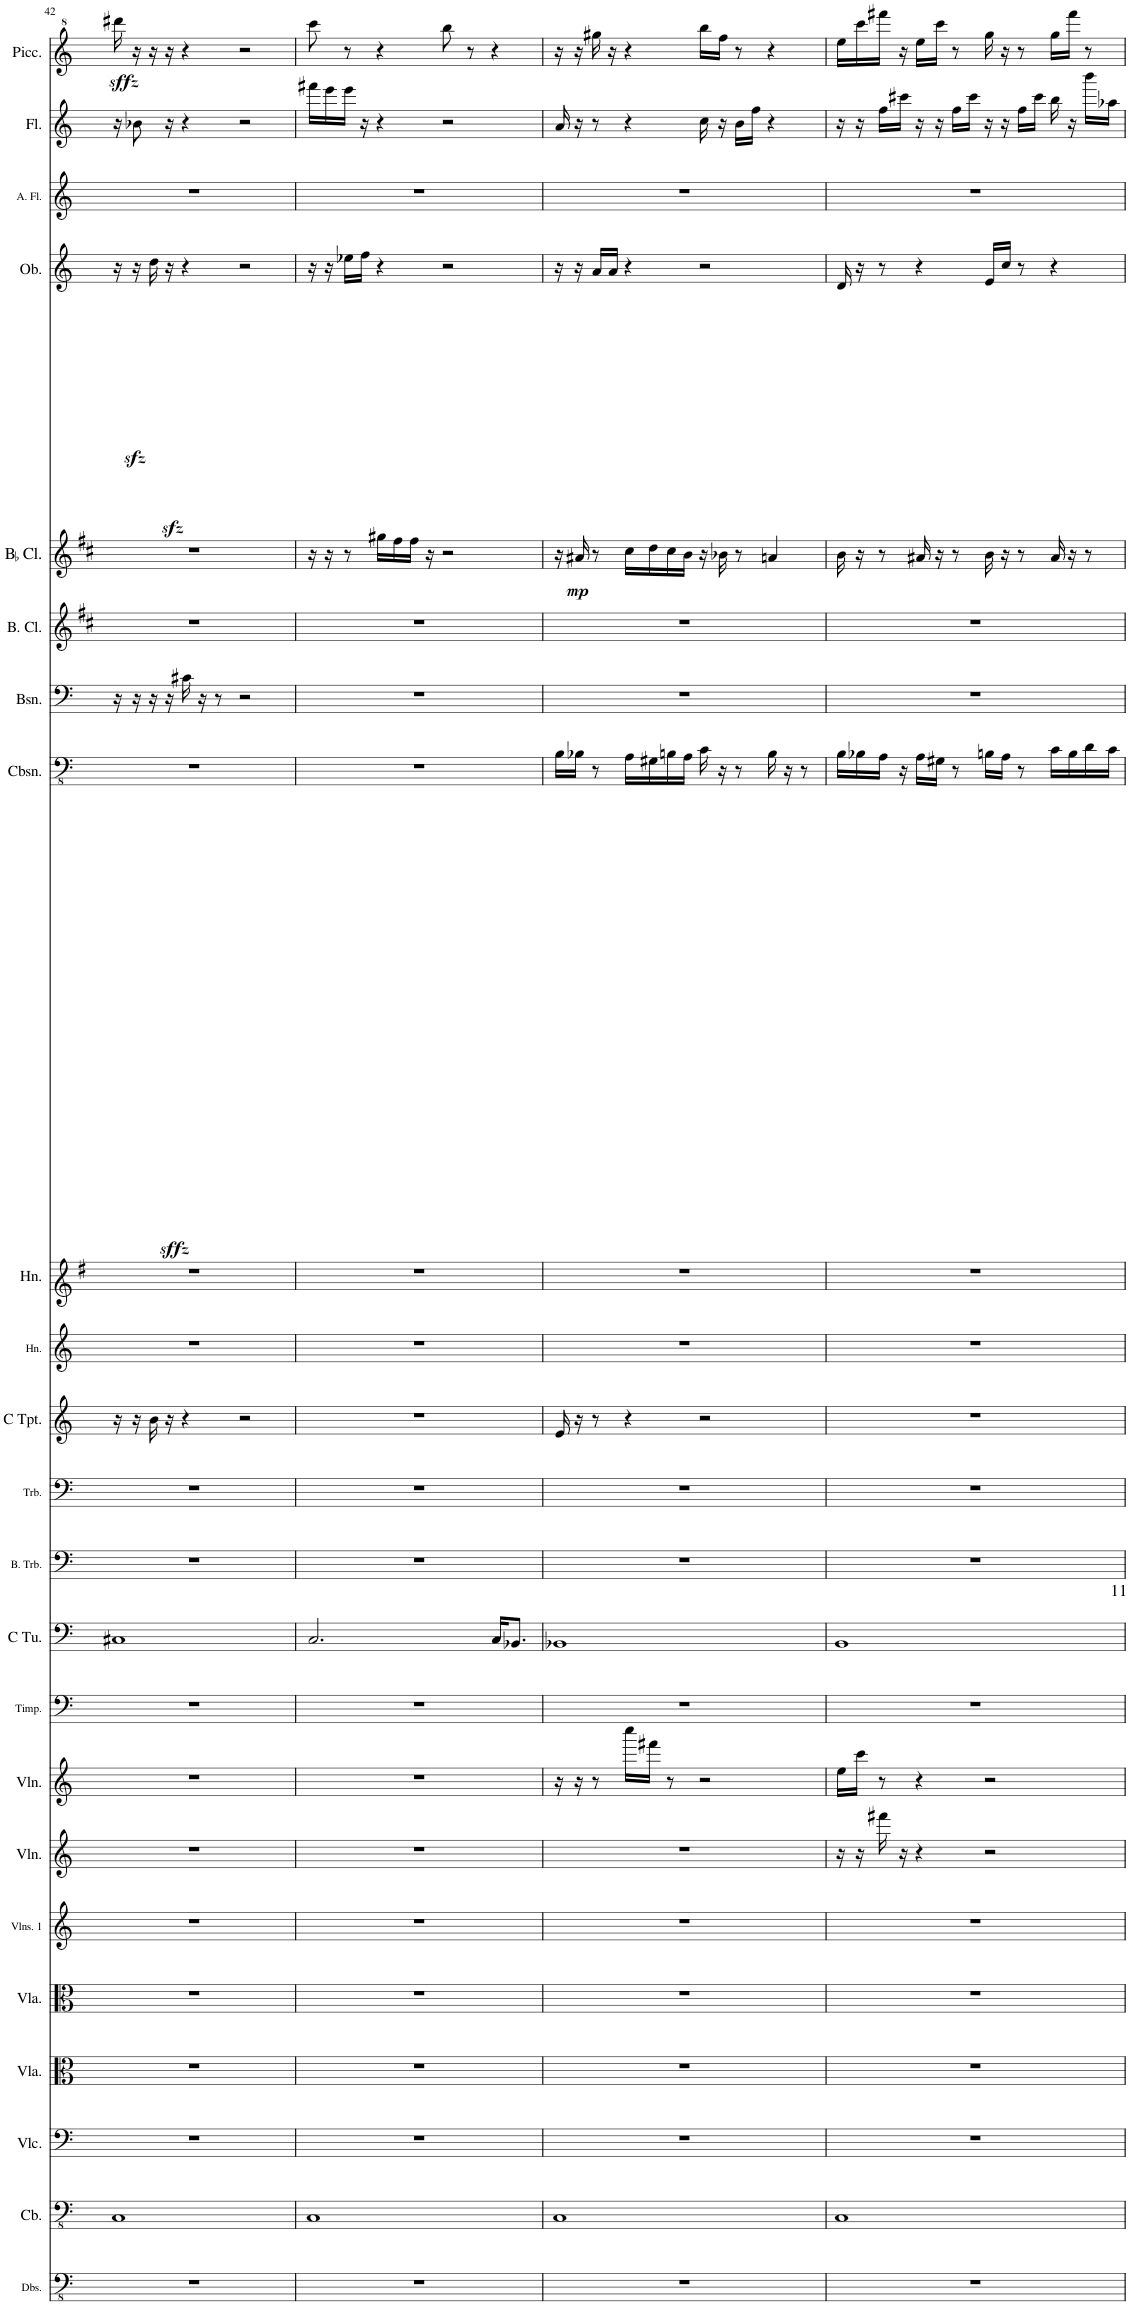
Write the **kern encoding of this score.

**kern	**kern	**kern	**kern	**kern	**kern	**kern	**kern	**kern	**kern	**kern	**kern	**kern	**kern	**kern	**kern	**dynam	**kern	**kern	**kern	**dynam	**kern	**dynam	**kern	**kern	**kern	**dynam
*part23	*part22	*part21	*part20	*part19	*part18	*part17	*part16	*part15	*part14	*part13	*part12	*part11	*part10	*part9	*part8	*part8	*part7	*part6	*part5	*part5	*part4	*part4	*part3	*part2	*part1	*part1
*staff23	*staff22	*staff21	*staff20	*staff19	*staff18	*staff17	*staff16	*staff15	*staff14	*staff13	*staff12	*staff11	*staff10	*staff9	*staff8	*staff8	*staff7	*staff6	*staff5	*staff5	*staff4	*staff4	*staff3	*staff2	*staff1	*staff1
*I"Double Basses	*I"Double Bass	*I"Violoncello	*I"Viola	*I"Viola	*I"Violins 1	*I"Violin	*I"Violin	*I"Timpani	*I"C Tuba	*I"Bass Trombone	*I"Trombone	*I"C Trumpet	*I"Horn	*I"Horn	*I"Contrabassoon	*	*I"Bassoon	*I"Bass Clarinet	*I"BaccidentalFlat Clarinet	*	*I"Oboe	*	*I"Alto Flute	*I"Flute	*I"Piccolo	*
*I'Dbs.	*	*I'Vlc.	*I'Vla.	*I'Vla.	*I'Vlns. 1	*I'Vln.	*I'Vln.	*I'Timp.	*I'C Tu.	*I'B. Trb.	*I'Trb.	*I'C Tpt.	*I'Hn.	*I'Hn.	*I'Cbsn.	*	*I'Bsn.	*I'B. Cl.	*I'BaccidentalFlat Cl.	*	*I'Ob.	*	*I'A. Fl.	*I'Fl.	*I'Picc.	*
!!LO:PB:g=z
*clefFv4	*clefFv4	*clefF4	*clefC3	*clefC3	*clefG2	*clefG2	*clefG2	*clefF4	*clefF4	*clefF4	*clefF4	*clefG2	*clefG2	*clefG1	*clefFv4	*	*clefF4	*clefG2	*clefG2	*	*clefG2	*	*clefG2	*clefG2	*clefG^2	*
*	*Trd7c12	*	*	*	*	*	*	*	*	*	*	*	*Trd4c7	*Trd4c7	*Trd7c12	*	*	*Trd8c14	*Trd1c2	*	*	*	*Trd3c5	*	*Trd-7c-12	*
*k[]	*k[]	*k[]	*k[]	*k[]	*k[]	*k[]	*k[]	*k[]	*k[]	*k[]	*k[]	*k[]	*k[]	*k[f#]	*k[]	*	*k[]	*k[f#c#]	*k[f#c#]	*	*k[]	*	*k[]	*k[]	*k[]	*
*M4/4	*M4/4	*M4/4	*M4/4	*M4/4	*M4/4	*M4/4	*M4/4	*M4/4	*M4/4	*M4/4	*M4/4	*M4/4	*M4/4	*M4/4	*M4/4	*	*M4/4	*M4/4	*M4/4	*	*M4/4	*	*M5/4	*M4/4	*M4/4	*
=42	=42	=42	=42	=42	=42	=42	=42	=42	=42	=42	=42	=42	=42	=42	=42	=42	=42	=42	=42	=42	=42	=42	=42	=42	=42	=42
!	!	!	!	!	!	!	!	!	!	!	!	!	!	!	!	!LO:DY:b	!	!	!	!	!	!LO:DY:b	!	!	!	!LO:DY:b
1r	1CC	1r	1r	1r	1r	1r	1r	1r	1C#X	1r	1r	16r	1r	1r	1r	sffz	16r	1r	1r	.	16r	sfz	4%5r	16r	16dddd#X\	sffz
!	!	!	!	!	!	!	!	!	!	!	!	!	!	!	!	!	!	!	!	!	!	!LO:DY:b	!	!	!	!
.	.	.	.	.	.	.	.	.	.	.	.	16r	.	.	.	.	16r	.	.	.	16r	sfz	.	8b-X\	16r	.
.	.	.	.	.	.	.	.	.	.	.	.	16b\	.	.	.	.	16r	.	.	.	16dd\	.	.	.	16r	.
.	.	.	.	.	.	.	.	.	.	.	.	16r	.	.	.	.	16r	.	.	.	16r	.	.	16r	16r	.
.	.	.	.	.	.	.	.	.	.	.	.	4r	.	.	.	.	16c#X\	.	.	.	4r	.	.	4r	4r	.
.	.	.	.	.	.	.	.	.	.	.	.	.	.	.	.	.	16r	.	.	.	.	.	.	.	.	.
.	.	.	.	.	.	.	.	.	.	.	.	.	.	.	.	.	8r	.	.	.	.	.	.	.	.	.
.	.	.	.	.	.	.	.	.	.	.	.	2r	.	.	.	.	2r	.	.	.	2r	.	.	2r	2r	.
4ryy	4ryy	4ryy	4ryy	4ryy	4ryy	4ryy	4ryy	4ryy	4ryy	4ryy	4ryy	4ryy	4ryy	4ryy	4ryy	.	4ryy	4ryy	4ryy	.	4ryy	.	.	4ryy	4ryy	.
=43	=43	=43	=43	=43	=43	=43	=43	=43	=43	=43	=43	=43	=43	=43	=43	=43	=43	=43	=43	=43	=43	=43	=43	=43	=43	=43
1r	1CC	1r	1r	1r	1r	1r	1r	1r	2.C/	1r	1r	1r	1r	1r	1r	.	1r	1r	16r	.	16r	.	4%5r	16fff#X\LL	8cccc\	.
.	.	.	.	.	.	.	.	.	.	.	.	.	.	.	.	.	.	.	16r	.	16r	.	.	16eee\	.	.
.	.	.	.	.	.	.	.	.	.	.	.	.	.	.	.	.	.	.	8r	.	16ee-X\LL	.	.	16eee\JJ	8r	.
.	.	.	.	.	.	.	.	.	.	.	.	.	.	.	.	.	.	.	.	.	16ff\JJ	.	.	16r	.	.
.	.	.	.	.	.	.	.	.	.	.	.	.	.	.	.	.	.	.	16gg#X\LL	.	4r	.	.	4r	4r	.
.	.	.	.	.	.	.	.	.	.	.	.	.	.	.	.	.	.	.	16ff#\	.	.	.	.	.	.	.
.	.	.	.	.	.	.	.	.	.	.	.	.	.	.	.	.	.	.	16ff#\JJ	.	.	.	.	.	.	.
.	.	.	.	.	.	.	.	.	.	.	.	.	.	.	.	.	.	.	16r	.	.	.	.	.	.	.
.	.	.	.	.	.	.	.	.	.	.	.	.	.	.	.	.	.	.	2r	.	2r	.	.	2r	8bbb\	.
.	.	.	.	.	.	.	.	.	.	.	.	.	.	.	.	.	.	.	.	.	.	.	.	.	8r	.
.	.	.	.	.	.	.	.	.	16C/KL	.	.	.	.	.	.	.	.	.	.	.	.	.	.	.	4r	.
.	.	.	.	.	.	.	.	.	8.BB-X/J	.	.	.	.	.	.	.	.	.	.	.	.	.	.	.	.	.
4ryy	4ryy	4ryy	4ryy	4ryy	4ryy	4ryy	4ryy	4ryy	4ryy	4ryy	4ryy	4ryy	4ryy	4ryy	4ryy	.	4ryy	4ryy	4ryy	.	4ryy	.	.	4ryy	4ryy	.
=44	=44	=44	=44	=44	=44	=44	=44	=44	=44	=44	=44	=44	=44	=44	=44	=44	=44	=44	=44	=44	=44	=44	=44	=44	=44	=44
1r	1CC	1r	1r	1r	1r	1r	16r	1r	1BB-X	1r	1r	16e/	1r	1r	16BB\LL	.	1r	1r	16r	.	16r	.	4%5r	16a/	16r	.
!	!	!	!	!	!	!	!	!	!	!	!	!	!	!	!	!	!	!	!	!LO:DY:b	!	!	!	!	!	!
.	.	.	.	.	.	.	16r	.	.	.	.	16r	.	.	16BB-X\JJ	.	.	.	16a#X/	mp	16r	.	.	16r	16r	.
.	.	.	.	.	.	.	8r	.	.	.	.	8r	.	.	8r	.	.	.	8r	.	16a/LL	.	.	8r	16ggg#X\	.
.	.	.	.	.	.	.	.	.	.	.	.	.	.	.	.	.	.	.	.	.	16a/JJ	.	.	.	16r	.
.	.	.	.	.	.	.	16cccc\LL	.	.	.	.	4r	.	.	16AA\LL	.	.	.	16cc#\LL	.	4r	.	.	4r	4r	.
.	.	.	.	.	.	.	16fff#X\JJ	.	.	.	.	.	.	.	16GG#X\	.	.	.	16dd\	.	.	.	.	.	.	.
.	.	.	.	.	.	.	8r	.	.	.	.	.	.	.	16BBn\	.	.	.	16cc#\	.	.	.	.	.	.	.
.	.	.	.	.	.	.	.	.	.	.	.	.	.	.	16AA\JJ	.	.	.	16b\JJ	.	.	.	.	.	.	.
.	.	.	.	.	.	.	2r	.	.	.	.	2r	.	.	16C\	.	.	.	16r	.	2r	.	.	16cc\	16bbb\LL	.
.	.	.	.	.	.	.	.	.	.	.	.	.	.	.	16r	.	.	.	16b-X\	.	.	.	.	16r	16fff\JJ	.
.	.	.	.	.	.	.	.	.	.	.	.	.	.	.	8r	.	.	.	8r	.	.	.	.	16b\LL	8r	.
.	.	.	.	.	.	.	.	.	.	.	.	.	.	.	.	.	.	.	.	.	.	.	.	16ff\JJ	.	.
.	.	.	.	.	.	.	.	.	.	.	.	.	.	.	16BB\	.	.	.	4an/	.	.	.	.	4r	4r	.
.	.	.	.	.	.	.	.	.	.	.	.	.	.	.	16r	.	.	.	.	.	.	.	.	.	.	.
.	.	.	.	.	.	.	.	.	.	.	.	.	.	.	8r	.	.	.	.	.	.	.	.	.	.	.
4ryy	4ryy	4ryy	4ryy	4ryy	4ryy	4ryy	4ryy	4ryy	4ryy	4ryy	4ryy	4ryy	4ryy	4ryy	4ryy	.	4ryy	4ryy	4ryy	.	4ryy	.	.	4ryy	4ryy	.
=45	=45	=45	=45	=45	=45	=45	=45	=45	=45	=45	=45	=45	=45	=45	=45	=45	=45	=45	=45	=45	=45	=45	=45	=45	=45	=45
1r	1CC	1r	1r	1r	1r	16r	16ee\LL	1r	1BB	1r	1r	1r	1r	1r	16BB\LL	.	1r	1r	16b\	.	16d/	.	4%5r	16r	16eee\LL	.
.	.	.	.	.	.	16r	16ccc\JJ	.	.	.	.	.	.	.	16BB-X\	.	.	.	16r	.	16r	.	.	16r	16cccc\	.
.	.	.	.	.	.	16fff#X\	8r	.	.	.	.	.	.	.	16AA\JJ	.	.	.	8r	.	8r	.	.	16ff\LL	16ffff#X\JJ	.
.	.	.	.	.	.	16r	.	.	.	.	.	.	.	.	16r	.	.	.	.	.	.	.	.	16ccc#X\JJ	16r	.
.	.	.	.	.	.	4r	4r	.	.	.	.	.	.	.	16AA\LL	.	.	.	16a#X/	.	4r	.	.	16r	16eee\LL	.
.	.	.	.	.	.	.	.	.	.	.	.	.	.	.	16GG#X\JJ	.	.	.	16r	.	.	.	.	16r	16cccc\JJ	.
.	.	.	.	.	.	.	.	.	.	.	.	.	.	.	8r	.	.	.	8r	.	.	.	.	16ff\LL	8r	.
.	.	.	.	.	.	.	.	.	.	.	.	.	.	.	.	.	.	.	.	.	.	.	.	16ccc#\JJ	.	.
.	.	.	.	.	.	2r	2r	.	.	.	.	.	.	.	16BBn\LL	.	.	.	16b\	.	16e/LL	.	.	16r	16ggg\	.
.	.	.	.	.	.	.	.	.	.	.	.	.	.	.	16AA\JJ	.	.	.	16r	.	16cc/JJ	.	.	16r	16r	.
.	.	.	.	.	.	.	.	.	.	.	.	.	.	.	8r	.	.	.	8r	.	8r	.	.	16ff\LL	8r	.
.	.	.	.	.	.	.	.	.	.	.	.	.	.	.	.	.	.	.	.	.	.	.	.	16ccc#\JJ	.	.
.	.	.	.	.	.	.	.	.	.	.	.	.	.	.	16C\LL	.	.	.	16a#/	.	4r	.	.	16bb\	16ggg\LL	.
.	.	.	.	.	.	.	.	.	.	.	.	.	.	.	16BB\	.	.	.	16r	.	.	.	.	16r	16ffff#\JJ	.
.	.	.	.	.	.	.	.	.	.	.	.	.	.	.	16D\	.	.	.	8r	.	.	.	.	16bbb\LL	8r	.
.	.	.	.	.	.	.	.	.	.	.	.	.	.	.	16C\JJ	.	.	.	.	.	.	.	.	16aa-X\JJ	.	.
4ryy	4ryy	4ryy	4ryy	4ryy	4ryy	4ryy	4ryy	4ryy	4ryy	4ryy	4ryy	4ryy	4ryy	4ryy	4ryy	.	4ryy	4ryy	4ryy	.	4ryy	.	.	4ryy	4ryy	.
=	=	=	=	=	=	=	=	=	=	=	=	=	=	=	=	=	=	=	=	=	=	=	=	=	=	=
*-	*-	*-	*-	*-	*-	*-	*-	*-	*-	*-	*-	*-	*-	*-	*-	*-	*-	*-	*-	*-	*-	*-	*-	*-	*-	*-
